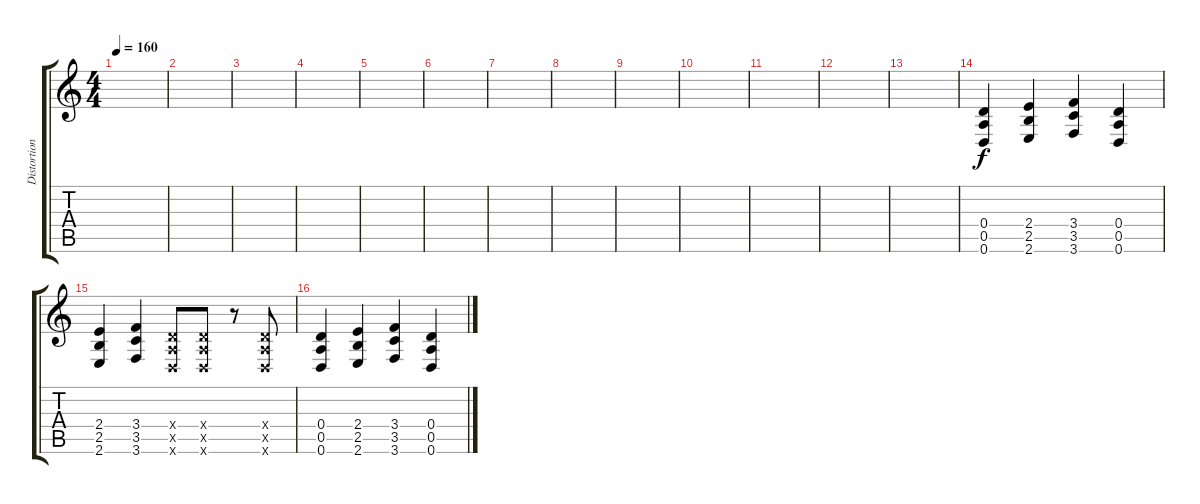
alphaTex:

\track ("Distortion Guitar" "Distortion") {instrument distortionguitar}
\staff {score tabs}
\tuning (E4 B3 G3 D3 A2 D2) {hide}
\ts (4 4)
\tempo 160
\clef g2
\ks c
|
|
|
|
|
|
|
|
|
|
|
|
|
(0.4 0.5 0.6).4 (2.4 2.5 2.6).4 (3.4 3.5 3.6).4 (0.4 0.5 0.6).4 |
(2.4 2.5 2.6).4 (3.4 3.5 3.6).4 (0.4{x} 0.5{x} 0.6{x}).8 (0.4{x} 0.5{x} 0.6{x}).8 r.8 (0.4{x} 0.5{x} 0.6{x}).8 |
(0.4 0.5 0.6).4 (2.4 2.5 2.6).4 (3.4 3.5 3.6).4 (0.4 0.5 0.6).4
